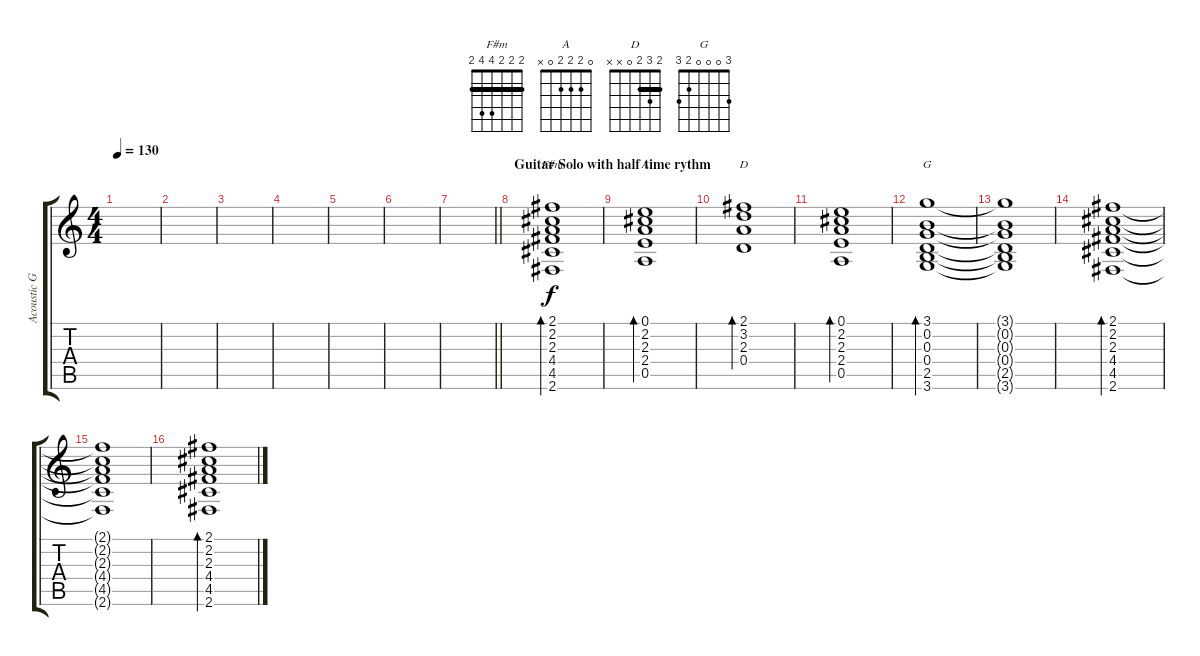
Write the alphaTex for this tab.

\track ("Acoustic Guitar" "Acoustic G") {instrument acousticguitarsteel}
\staff {score tabs}
\tuning (E4 B3 G3 D3 A2 E2) {hide}
\chord ("F#m" 2 2 2 4 4 2) {barre 2}
\chord ("A" 0 2 2 2 0 x)
\chord ("D" 2 3 2 0 x x) {barre 2}
\chord ("G" 3 0 0 0 2 3)
\ts (4 4)
\tempo 130
\clef g2
\ks c
|
|
|
|
|
|
\barLineRight lightlight
|
\section ("" "Guitar Solo with half time rythm")
(2.1 2.2 2.3 4.4 4.5 2.6).1{bd 120 ch "F#m"} |
(0.1 2.2 2.3 2.4 0.5).1{bd 120 ch "A"} |
(2.1 3.2 2.3 0.4).1{bd 120 ch "D"} |
(0.1 2.2 2.3 2.4 0.5).1{bd 120} |
(3.1 0.2 0.3 0.4 2.5 3.6).1{bd 120 ch "G"} |
(3.1{t} 0.2{t} 0.3{t} 0.4{t} 2.5{t} 3.6{t}).1 |
(2.1 2.2 2.3 4.4 4.5 2.6).1{bd 120} |
(2.1{t} 2.2{t} 2.3{t} 4.4{t} 4.5{t} 2.6{t}).1 |
(2.1 2.2 2.3 4.4 4.5 2.6).1{bd 120}
